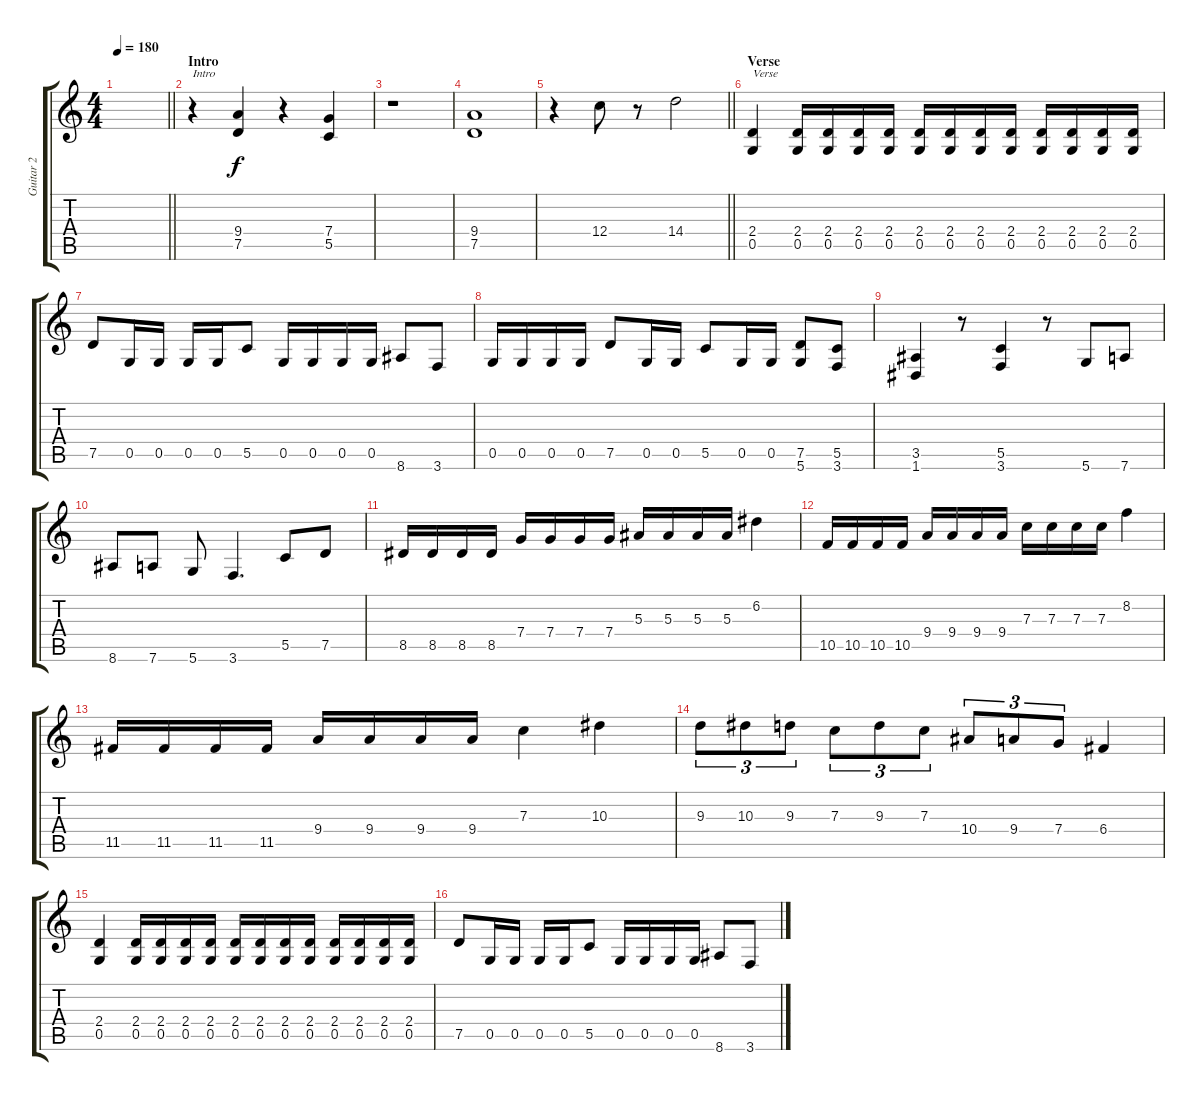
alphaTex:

\track ("Guitar 2" "Guitar 2") {instrument distortionguitar}
\staff {score tabs}
\tuning (D4 A3 F3 C3 G2 D2) {hide}
\ts (4 4)
\tempo 180
\clef g2
\barLineRight lightlight
\ks c
|
\section ("" "Intro")
r.4{txt "Intro"} (9.4 7.5).4 r.4 (7.4 5.5).4 |
r.1 |
(9.4 7.5).1 |
\barLineRight lightlight
r.4 12.4.8 r.8 14.4.2 |
\section ("" "Verse")
(2.4 0.5).4{txt "Verse"} (2.4 0.5).16 (2.4 0.5).16 (2.4 0.5).16 (2.4 0.5).16 (2.4 0.5).16 (2.4 0.5).16 (2.4 0.5).16 (2.4 0.5).16 (2.4 0.5).16 (2.4 0.5).16 (2.4 0.5).16 (2.4 0.5).16 |
7.5.8 0.5.16 0.5.16 0.5.16 0.5.16 5.5.8 0.5.16 0.5.16 0.5.16 0.5.16 8.6.8 3.6.8 |
0.5.16 0.5.16 0.5.16 0.5.16 7.5.8 0.5.16 0.5.16 5.5.8 0.5.16 0.5.16 (7.5 5.6).8 (5.5 3.6).8 |
(3.5 1.6).4 r.8 (5.5 3.6).4 r.8 5.6.8 7.6.8 |
8.6.8 7.6.8 5.6.8 3.6.4{d} 5.5.8 7.5.8 |
8.5.16 8.5.16 8.5.16 8.5.16 7.4.16 7.4.16 7.4.16 7.4.16 5.3.16 5.3.16 5.3.16 5.3.16 6.2.4 |
10.5.16 10.5.16 10.5.16 10.5.16 9.4.16 9.4.16 9.4.16 9.4.16 7.3.16 7.3.16 7.3.16 7.3.16 8.2.4 |
11.5.16 11.5.16 11.5.16 11.5.16 9.4.16 9.4.16 9.4.16 9.4.16 7.3.4 10.3.4 |
9.3.8{tu (3 2)} 10.3.8{tu (3 2)} 9.3.8{tu (3 2)} 7.3.8{tu (3 2)} 9.3.8{tu (3 2)} 7.3.8{tu (3 2)} 10.4.8{tu (3 2)} 9.4.8{tu (3 2)} 7.4.8{tu (3 2)} 6.4.4 |
(2.4 0.5).4 (2.4 0.5).16 (2.4 0.5).16 (2.4 0.5).16 (2.4 0.5).16 (2.4 0.5).16 (2.4 0.5).16 (2.4 0.5).16 (2.4 0.5).16 (2.4 0.5).16 (2.4 0.5).16 (2.4 0.5).16 (2.4 0.5).16 |
7.5.8 0.5.16 0.5.16 0.5.16 0.5.16 5.5.8 0.5.16 0.5.16 0.5.16 0.5.16 8.6.8 3.6.8
